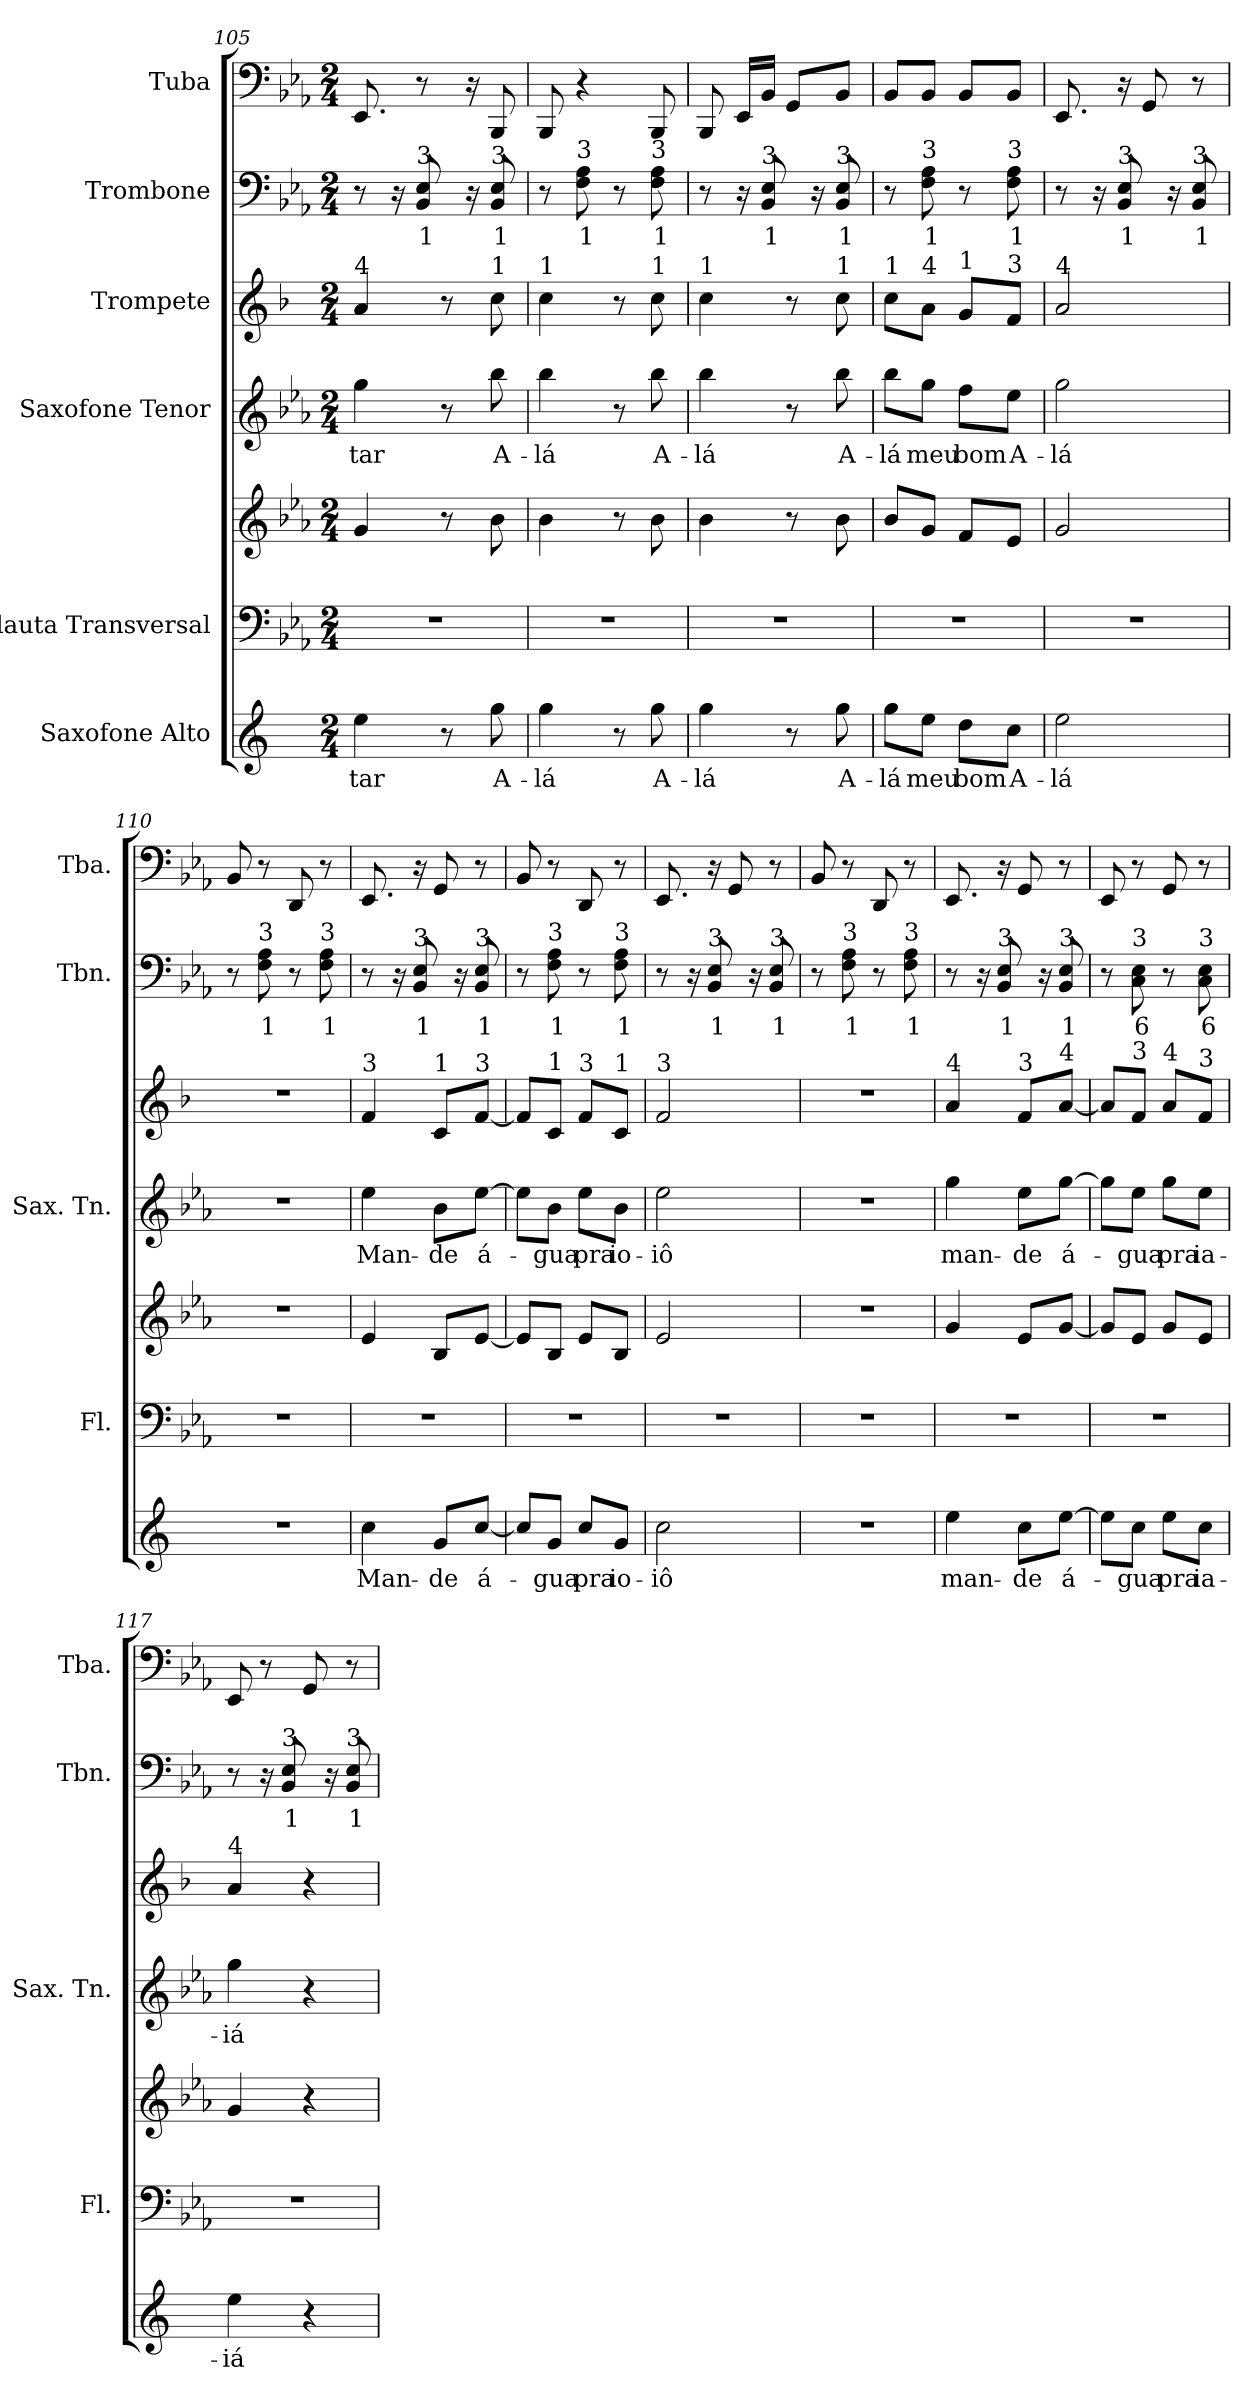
**kern	**text	**kern	**kern	**kern	**text	**kern	**kern	**text	**kern
*part6	*part6	*part5	*part5	*part4	*part4	*part3	*part2	*part2	*part1
*staff7	*staff7	*staff6	*staff5	*staff4	*staff4	*staff3	*staff2	*staff2	*staff1
*I"Saxofone Alto	*	*I"Flauta Transversal	*	*I"Saxofone Tenor	*	*I"Trompete	*I"Trombone	*	*I"Tuba
*	*	*I'Fl.	*	*I'Sax. Tn.	*	*	*I'Tbn.	*	*I'Tba.
*clefG2	*	*clefF4	*clefG2	*clefG2	*	*clefG2	*clefF4	*	*clefF4
*ITrd5c9	*	*	*	*ITrd8c14	*	*ITrd1c2	*	*	*
*k[b-e-a-]	*	*k[b-e-a-]	*k[b-e-a-]	*k[b-e-a-]	*	*k[b-e-a-]	*k[b-e-a-]	*	*k[b-e-a-]
*M2/4	*	*M2/4	*M2/4	*M2/4	*	*M2/4	*M2/4	*	*M2/4
=105	=105	=105	=105	=105	=105	=105	=105	=105	=105
!	!	!	!	!	!	!LO:TX:a:t=4	!	!	!
!	!LO:LY:b	!	!	!	!LO:LY:b	!	!	!	!
4g\	-tar	2r	4g/	4g\	-tar	4g/	8r	.	8.EE-/
.	.	.	.	.	.	.	16r	.	.
!	!	!	!	!	!	!	!LO:TX:a:t=3	!	!
!	!	!	!	!	!	!	!	!LO:LY:b	!
.	.	.	.	.	.	.	8BB-/ 8E-/	1	8r
8r	.	.	8r	8r	.	8r	.	.	.
.	.	.	.	.	.	.	16r	.	16r
!	!	!	!	!	!	!	!LO:TX:a:t=3	!	!
!	!	!	!	!	!	!LO:TX:a:t=1	!	!	!
!	!LO:LY:b	!	!	!	!LO:LY:b	!	!	!LO:LY:b	!
8b-\	A-	.	8b-\	8b-\	A-	8b-\	8BB-/ 8E-/	1	8BBB-/
=106	=106	=106	=106	=106	=106	=106	=106	=106	=106
!	!	!	!	!	!	!LO:TX:a:t=1	!	!	!
!	!LO:LY:b	!	!	!	!LO:LY:b	!	!	!	!
4b-\	-lá	2r	4b-\	4b-\	-lá	4b-\	8r	.	8BBB-/
!	!	!	!	!	!	!	!LO:TX:a:t=3	!	!
!	!	!	!	!	!	!	!	!LO:LY:b	!
.	.	.	.	.	.	.	8F\ 8A-\	1	4r
8r	.	.	8r	8r	.	8r	8r	.	.
!	!	!	!	!	!	!	!LO:TX:a:t=3	!	!
!	!	!	!	!	!	!LO:TX:a:t=1	!	!	!
!	!LO:LY:b	!	!	!	!LO:LY:b	!	!	!LO:LY:b	!
8b-\	A-	.	8b-\	8b-\	A-	8b-\	8F\ 8A-\	1	8BBB-/
!!LO:PB:g=z
=107	=107	=107	=107	=107	=107	=107	=107	=107	=107
!	!	!	!	!	!	!LO:TX:a:t=1	!	!	!
!	!LO:LY:b	!	!	!	!LO:LY:b	!	!	!	!
4b-\	-lá	2r	4b-\	4b-\	-lá	4b-\	8r	.	8BBB-/
.	.	.	.	.	.	.	16r	.	16EE-/LL
!	!	!	!	!	!	!	!LO:TX:a:t=3	!	!
!	!	!	!	!	!	!	!	!LO:LY:b	!
.	.	.	.	.	.	.	8BB-/ 8E-/	1	16BB-/JJ
8r	.	.	8r	8r	.	8r	.	.	8GG/L
.	.	.	.	.	.	.	16r	.	.
!	!	!	!	!	!	!	!LO:TX:a:t=3	!	!
!	!	!	!	!	!	!LO:TX:a:t=1	!	!	!
!	!LO:LY:b	!	!	!	!LO:LY:b	!	!	!LO:LY:b	!
8b-\	A-	.	8b-\	8b-\	A-	8b-\	8BB-/ 8E-/	1	8BB-/J
=108	=108	=108	=108	=108	=108	=108	=108	=108	=108
!	!	!	!	!	!	!LO:TX:a:t=1	!	!	!
!	!LO:LY:b	!	!	!	!LO:LY:b	!	!	!	!
8b-\L	-lá	2r	8b-/L	8b-\L	-lá	8b-\L	8r	.	8BB-/L
!	!	!	!	!	!	!	!LO:TX:a:t=3	!	!
!	!	!	!	!	!	!LO:TX:a:t=4	!	!	!
!	!LO:LY:b	!	!	!	!LO:LY:b	!	!	!LO:LY:b	!
8g\J	meu	.	8g/J	8g\J	meu	8g\J	8F\ 8A-\	1	8BB-/J
!	!	!	!	!	!	!LO:TX:a:t=1	!	!	!
!	!LO:LY:b	!	!	!	!LO:LY:b	!	!	!	!
8f\L	bom	.	8f/L	8f\L	bom	8f/L	8r	.	8BB-/L
!	!	!	!	!	!	!	!LO:TX:a:t=3	!	!
!	!	!	!	!	!	!LO:TX:a:t=3	!	!	!
!	!LO:LY:b	!	!	!	!LO:LY:b	!	!	!LO:LY:b	!
8e-\J	A-	.	8e-/J	8e-\J	A-	8e-/J	8F\ 8A-\	1	8BB-/J
=109	=109	=109	=109	=109	=109	=109	=109	=109	=109
!	!	!	!	!	!	!LO:TX:a:t=4	!	!	!
!	!LO:LY:b	!	!	!	!LO:LY:b	!	!	!	!
2g\	-lá	2r	2g/	2g\	-lá	2g/	8r	.	8.EE-/
.	.	.	.	.	.	.	16r	.	.
!	!	!	!	!	!	!	!LO:TX:a:t=3	!	!
!	!	!	!	!	!	!	!	!LO:LY:b	!
.	.	.	.	.	.	.	8BB-/ 8E-/	1	16r
.	.	.	.	.	.	.	.	.	8GG/
.	.	.	.	.	.	.	16r	.	.
!	!	!	!	!	!	!	!LO:TX:a:t=3	!	!
!	!	!	!	!	!	!	!	!LO:LY:b	!
.	.	.	.	.	.	.	8BB-/ 8E-/	1	8r
=110	=110	=110	=110	=110	=110	=110	=110	=110	=110
2r	.	2r	2r	2r	.	2r	8r	.	8BB-/
!	!	!	!	!	!	!	!LO:TX:a:t=3	!	!
!	!	!	!	!	!	!	!	!LO:LY:b	!
.	.	.	.	.	.	.	8F\ 8A-\	1	8r
.	.	.	.	.	.	.	8r	.	8DD/
!	!	!	!	!	!	!	!LO:TX:a:t=3	!	!
!	!	!	!	!	!	!	!	!LO:LY:b	!
.	.	.	.	.	.	.	8F\ 8A-\	1	8r
=111	=111	=111	=111	=111	=111	=111	=111	=111	=111
!	!	!	!	!	!	!LO:TX:a:t=3	!	!	!
!	!LO:LY:b	!	!	!	!LO:LY:b	!	!	!	!
4e-\	Man-	2r	4e-/	4e-\	Man-	4e-/	8r	.	8.EE-/
.	.	.	.	.	.	.	16r	.	.
!	!	!	!	!	!	!	!LO:TX:a:t=3	!	!
!	!	!	!	!	!	!	!	!LO:LY:b	!
.	.	.	.	.	.	.	8BB-/ 8E-/	1	16r
!	!	!	!	!	!	!LO:TX:a:t=1	!	!	!
!	!LO:LY:b	!	!	!	!LO:LY:b	!	!	!	!
8B-/L	-de	.	8B-/L	8B-\L	-de	8B-/L	.	.	8GG/
.	.	.	.	.	.	.	16r	.	.
!	!	!	!	!	!	!	!LO:TX:a:t=3	!	!
!	!	!	!	!	!	!LO:TX:a:t=3	!	!	!
!	!LO:LY:b	!	!	!	!LO:LY:b	!	!	!LO:LY:b	!
[8e-/J	á-	.	[8e-/J	[8e-\J	á-	[8e-/J	8BB-/ 8E-/	1	8r
!!LO:PB:g=z
=112	=112	=112	=112	=112	=112	=112	=112	=112	=112
8e-/L]	.	2r	8e-/L]	8e-\L]	.	8e-/L]	8r	.	8BB-/
!	!	!	!	!	!	!	!LO:TX:a:t=3	!	!
!	!	!	!	!	!	!LO:TX:a:t=1	!	!	!
!	!LO:LY:b	!	!	!	!LO:LY:b	!	!	!LO:LY:b	!
8B-/J	-gua	.	8B-/J	8B-\J	-gua	8B-/J	8F\ 8A-\	1	8r
!	!	!	!	!	!	!LO:TX:a:t=3	!	!	!
!	!LO:LY:b	!	!	!	!LO:LY:b	!	!	!	!
8e-/L	pra	.	8e-/L	8e-\L	pra	8e-/L	8r	.	8DD/
!	!	!	!	!	!	!	!LO:TX:a:t=3	!	!
!	!	!	!	!	!	!LO:TX:a:t=1	!	!	!
!	!LO:LY:b	!	!	!	!LO:LY:b	!	!	!LO:LY:b	!
8B-/J	io-	.	8B-/J	8B-\J	io-	8B-/J	8F\ 8A-\	1	8r
=113	=113	=113	=113	=113	=113	=113	=113	=113	=113
!	!	!	!	!	!	!LO:TX:a:t=3	!	!	!
!	!LO:LY:b	!	!	!	!LO:LY:b	!	!	!	!
2e-\	-iô	2r	2e-/	2e-\	-iô	2e-/	8r	.	8.EE-/
.	.	.	.	.	.	.	16r	.	.
!	!	!	!	!	!	!	!LO:TX:a:t=3	!	!
!	!	!	!	!	!	!	!	!LO:LY:b	!
.	.	.	.	.	.	.	8BB-/ 8E-/	1	16r
.	.	.	.	.	.	.	.	.	8GG/
.	.	.	.	.	.	.	16r	.	.
!	!	!	!	!	!	!	!LO:TX:a:t=3	!	!
!	!	!	!	!	!	!	!	!LO:LY:b	!
.	.	.	.	.	.	.	8BB-/ 8E-/	1	8r
=114	=114	=114	=114	=114	=114	=114	=114	=114	=114
2r	.	2r	2r	2r	.	2r	8r	.	8BB-/
!	!	!	!	!	!	!	!LO:TX:a:t=3	!	!
!	!	!	!	!	!	!	!	!LO:LY:b	!
.	.	.	.	.	.	.	8F\ 8A-\	1	8r
.	.	.	.	.	.	.	8r	.	8DD/
!	!	!	!	!	!	!	!LO:TX:a:t=3	!	!
!	!	!	!	!	!	!	!	!LO:LY:b	!
.	.	.	.	.	.	.	8F\ 8A-\	1	8r
=115	=115	=115	=115	=115	=115	=115	=115	=115	=115
!	!	!	!	!	!	!LO:TX:a:t=4	!	!	!
!	!LO:LY:b	!	!	!	!LO:LY:b	!	!	!	!
4g\	man-	2r	4g/	4g\	man-	4g/	8r	.	8.EE-/
.	.	.	.	.	.	.	16r	.	.
!	!	!	!	!	!	!	!LO:TX:a:t=3	!	!
!	!	!	!	!	!	!	!	!LO:LY:b	!
.	.	.	.	.	.	.	8BB-/ 8E-/	1	16r
!	!	!	!	!	!	!LO:TX:a:t=3	!	!	!
!	!LO:LY:b	!	!	!	!LO:LY:b	!	!	!	!
8e-\L	-de	.	8e-/L	8e-\L	-de	8e-/L	.	.	8GG/
.	.	.	.	.	.	.	16r	.	.
!	!	!	!	!	!	!	!LO:TX:a:t=3	!	!
!	!	!	!	!	!	!LO:TX:a:t=4	!	!	!
!	!LO:LY:b	!	!	!	!LO:LY:b	!	!	!LO:LY:b	!
[8g\J	á-	.	[8g/J	[8g\J	á-	[8g/J	8BB-/ 8E-/	1	8r
=116	=116	=116	=116	=116	=116	=116	=116	=116	=116
8g\L]	.	2r	8g/L]	8g\L]	.	8g/L]	8r	.	8EE-/
!	!	!	!	!	!	!	!LO:TX:a:t=3	!	!
!	!	!	!	!	!	!LO:TX:a:t=3	!	!	!
!	!LO:LY:b	!	!	!	!LO:LY:b	!	!	!LO:LY:b	!
8e-\J	-gua	.	8e-/J	8e-\J	-gua	8e-/J	8C\ 8E-\	6	8r
!	!	!	!	!	!	!LO:TX:a:t=4	!	!	!
!	!LO:LY:b	!	!	!	!LO:LY:b	!	!	!	!
8g\L	pra	.	8g/L	8g\L	pra	8g/L	8r	.	8GG/
!	!	!	!	!	!	!	!LO:TX:a:t=3	!	!
!	!	!	!	!	!	!LO:TX:a:t=3	!	!	!
!	!LO:LY:b	!	!	!	!LO:LY:b	!	!	!LO:LY:b	!
8e-\J	ia-	.	8e-/J	8e-\J	ia-	8e-/J	8C\ 8E-\	6	8r
=117	=117	=117	=117	=117	=117	=117	=117	=117	=117
!	!	!	!	!	!	!LO:TX:a:t=4	!	!	!
!	!LO:LY:b	!	!	!	!LO:LY:b	!	!	!	!
4g\	-iá	2r	4g/	4g\	-iá	4g/	8r	.	8EE-/
.	.	.	.	.	.	.	16r	.	8r
!	!	!	!	!	!	!	!LO:TX:a:t=3	!	!
!	!	!	!	!	!	!	!	!LO:LY:b	!
.	.	.	.	.	.	.	8BB-/ 8E-/	1	.
4r	.	.	4r	4r	.	4r	.	.	8GG/
.	.	.	.	.	.	.	16r	.	.
!	!	!	!	!	!	!	!LO:TX:a:t=3	!	!
!	!	!	!	!	!	!	!	!LO:LY:b	!
.	.	.	.	.	.	.	8BB-/ 8E-/	1	8r
=	=	=	=	=	=	=	=	=	=
*-	*-	*-	*-	*-	*-	*-	*-	*-	*-
